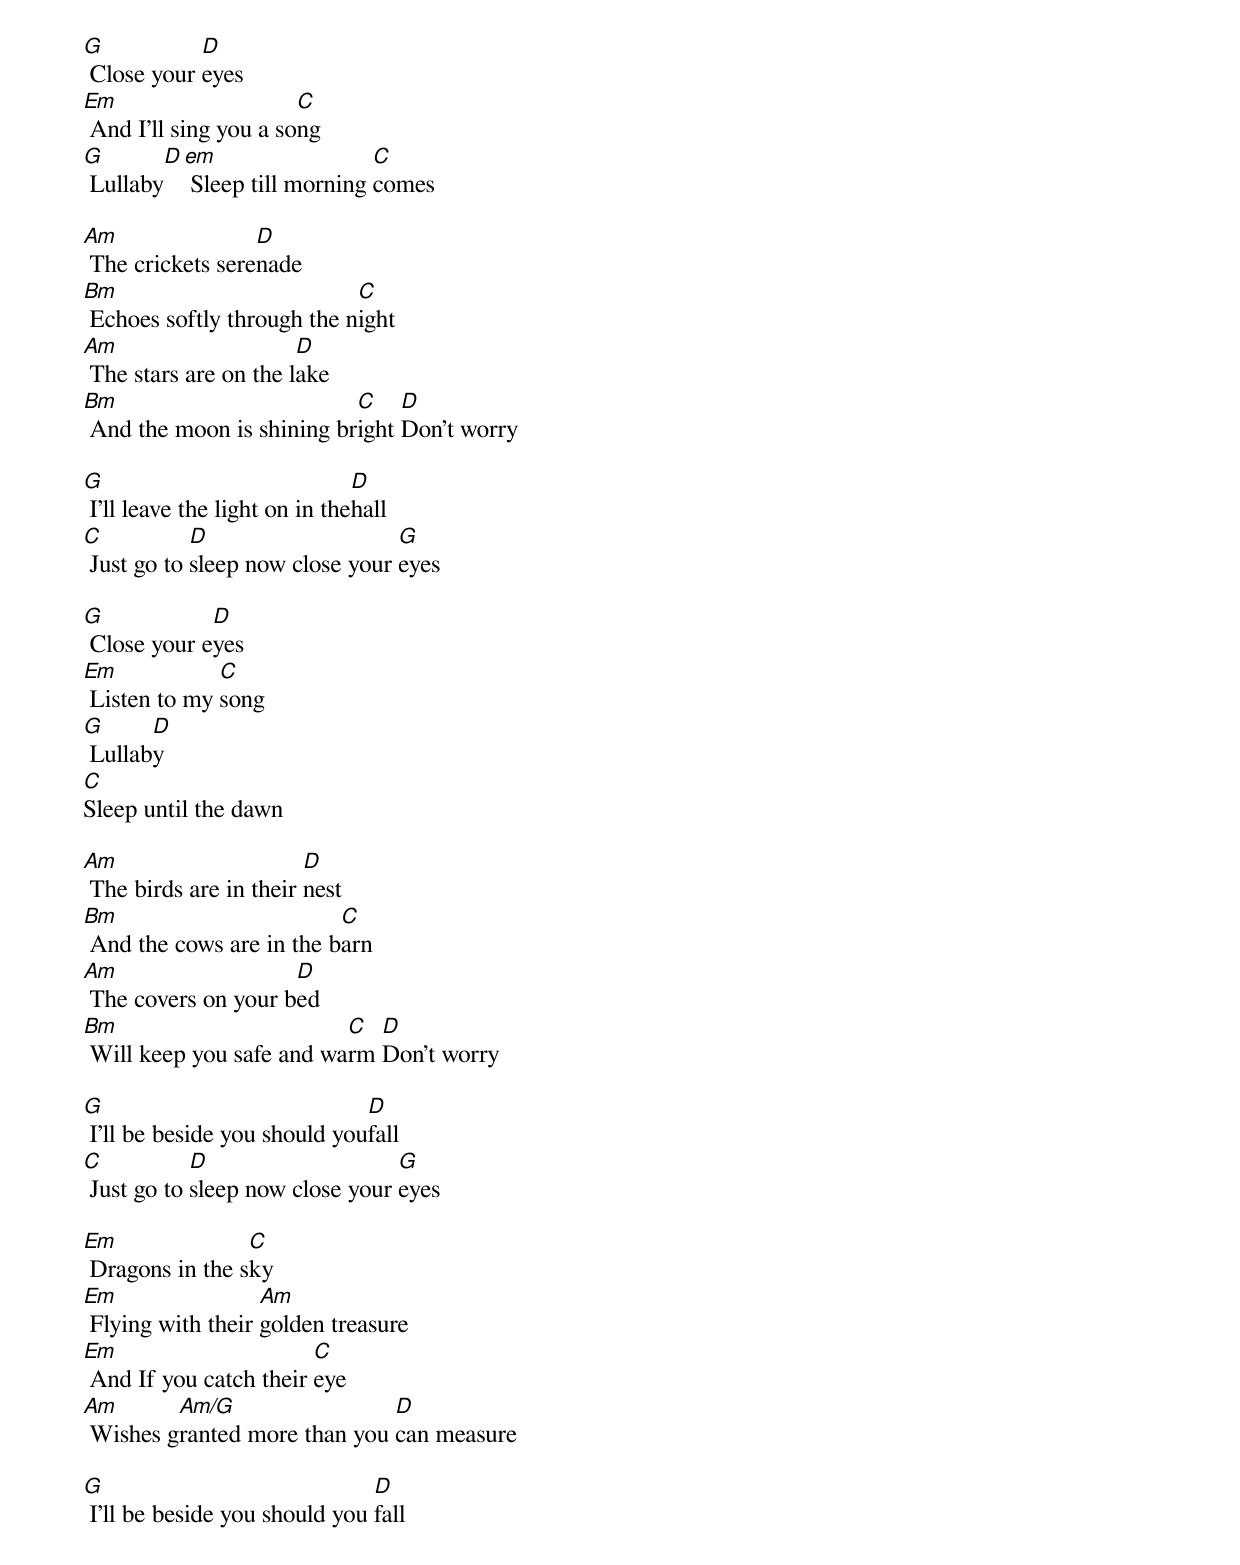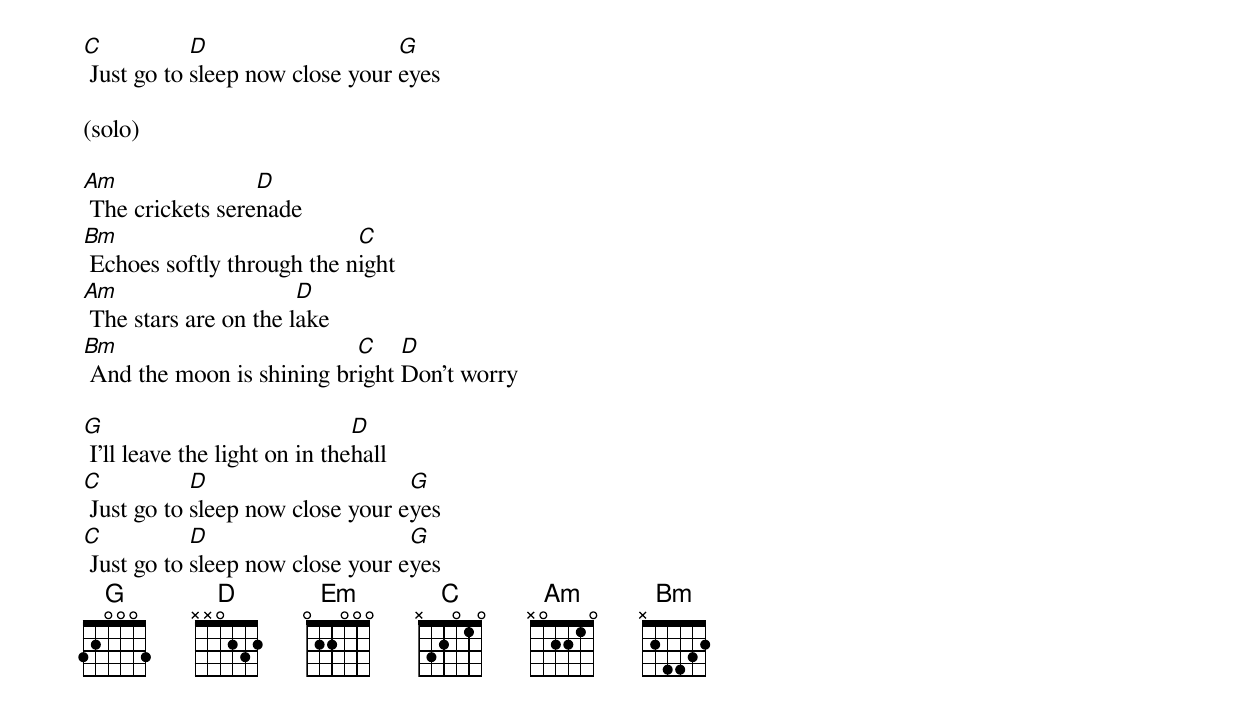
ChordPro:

[G] Close your [D]eyes
[Em] And I'll sing you a so[C]ng
[G] Lullaby[D][em] Sleep till morning [C]comes

[Am] The crickets sere[D]nade
[Bm] Echoes softly through the n[C]ight
[Am] The stars are on the l[D]ake
[Bm] And the moon is shining br[C]ight [D]Don't worry

[G] I'll leave the light on in the[D]hall
[C] Just go to [D]sleep now close your [G]eyes

[G] Close your e[D]yes
[Em] Listen to my [C]song
[G] Lullab[D]y
[C]Sleep until the dawn

[Am] The birds are in their [D]nest
[Bm] And the cows are in the b[C]arn
[Am] The covers on your b[D]ed
[Bm] Will keep you safe and wa[C]rm [D]Don't worry

[G] I'll be beside you should you[D]fall
[C] Just go to [D]sleep now close your [G]eyes

[Em] Dragons in the s[C]ky
[Em] Flying with their [Am]golden treasure
[Em] And If you catch their [C]eye
[Am] Wishes g[Am/G]ranted more than you [D]can measure

[G] I'll be beside you should you [D]fall
[C] Just go to [D]sleep now close your [G]eyes

(solo)

[Am] The crickets sere[D]nade
[Bm] Echoes softly through the n[C]ight
[Am] The stars are on the l[D]ake
[Bm] And the moon is shining br[C]ight [D]Don't worry

[G] I'll leave the light on in the[D]hall
[C] Just go to [D]sleep now close your e[G]yes
[C] Just go to [D]sleep now close your e[G]yes
